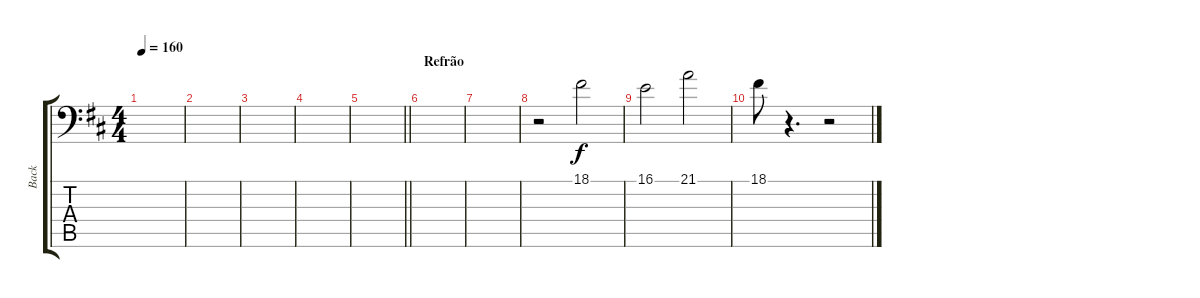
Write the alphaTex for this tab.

\track ("Back" "Back") {instrument choiraahs}
\staff {score tabs}
\tuning (C3 G2 D2 A1 E1 B0) {hide}
\ts (4 4)
\tempo 160
\clef f4
\ks d
|
|
|
|
\barLineRight lightlight
|
\section ("" "Refrão")
|
|
r.2 18.1.2 |
16.1.2 21.1.2 |
18.1.8 r.4{d} r.2
